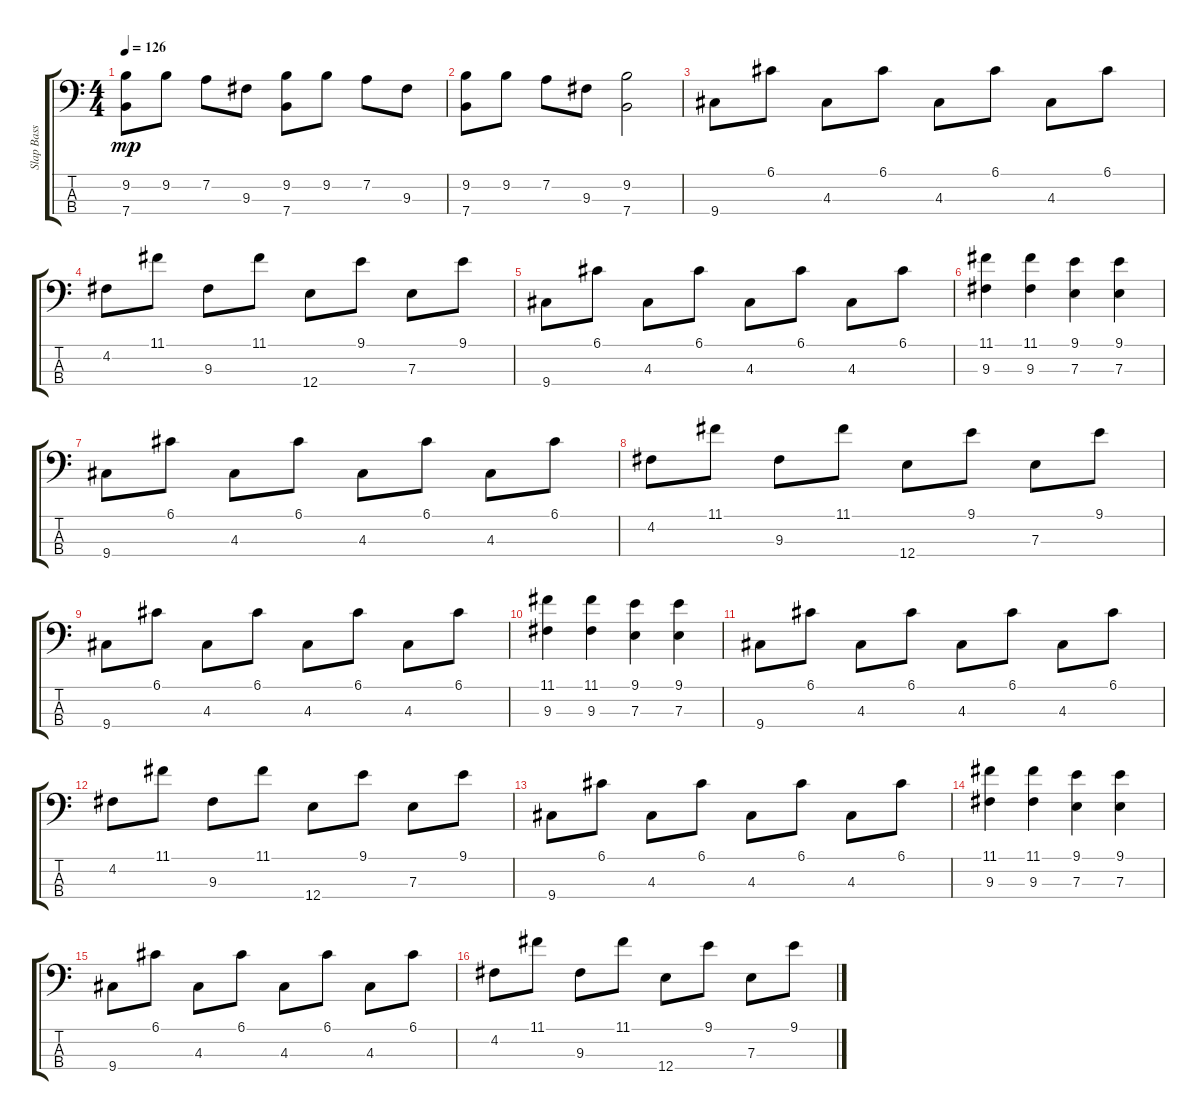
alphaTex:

\track ("Slap Bass 2" "Slap Bass ") {instrument slapbass1}
\staff {score tabs}
\tuning (G2 D2 A1 E1) {hide}
\ts (4 4)
\tempo 126
\clef f4
\ks c
(9.2 7.4).8{dy mp} 9.2.8 7.2.8 9.3.8 (9.2 7.4).8 9.2.8 7.2.8 9.3.8 |
(9.2 7.4).8 9.2.8 7.2.8 9.3.8 (9.2 7.4).2 |
9.4.8 6.1.8 4.3.8 6.1.8 4.3.8 6.1.8 4.3.8 6.1.8 |
4.2.8 11.1.8 9.3.8 11.1.8 12.4.8 9.1.8 7.3.8 9.1.8 |
9.4.8 6.1.8 4.3.8 6.1.8 4.3.8 6.1.8 4.3.8 6.1.8 |
(11.1 9.3).4 (11.1 9.3).4 (9.1 7.3).4 (9.1 7.3).4 |
9.4.8 6.1.8 4.3.8 6.1.8 4.3.8 6.1.8 4.3.8 6.1.8 |
4.2.8 11.1.8 9.3.8 11.1.8 12.4.8 9.1.8 7.3.8 9.1.8 |
9.4.8 6.1.8 4.3.8 6.1.8 4.3.8 6.1.8 4.3.8 6.1.8 |
(11.1 9.3).4 (11.1 9.3).4 (9.1 7.3).4 (9.1 7.3).4 |
9.4.8 6.1.8 4.3.8 6.1.8 4.3.8 6.1.8 4.3.8 6.1.8 |
4.2.8 11.1.8 9.3.8 11.1.8 12.4.8 9.1.8 7.3.8 9.1.8 |
9.4.8 6.1.8 4.3.8 6.1.8 4.3.8 6.1.8 4.3.8 6.1.8 |
(11.1 9.3).4 (11.1 9.3).4 (9.1 7.3).4 (9.1 7.3).4 |
9.4.8 6.1.8 4.3.8 6.1.8 4.3.8 6.1.8 4.3.8 6.1.8 |
4.2.8 11.1.8 9.3.8 11.1.8 12.4.8 9.1.8 7.3.8 9.1.8
